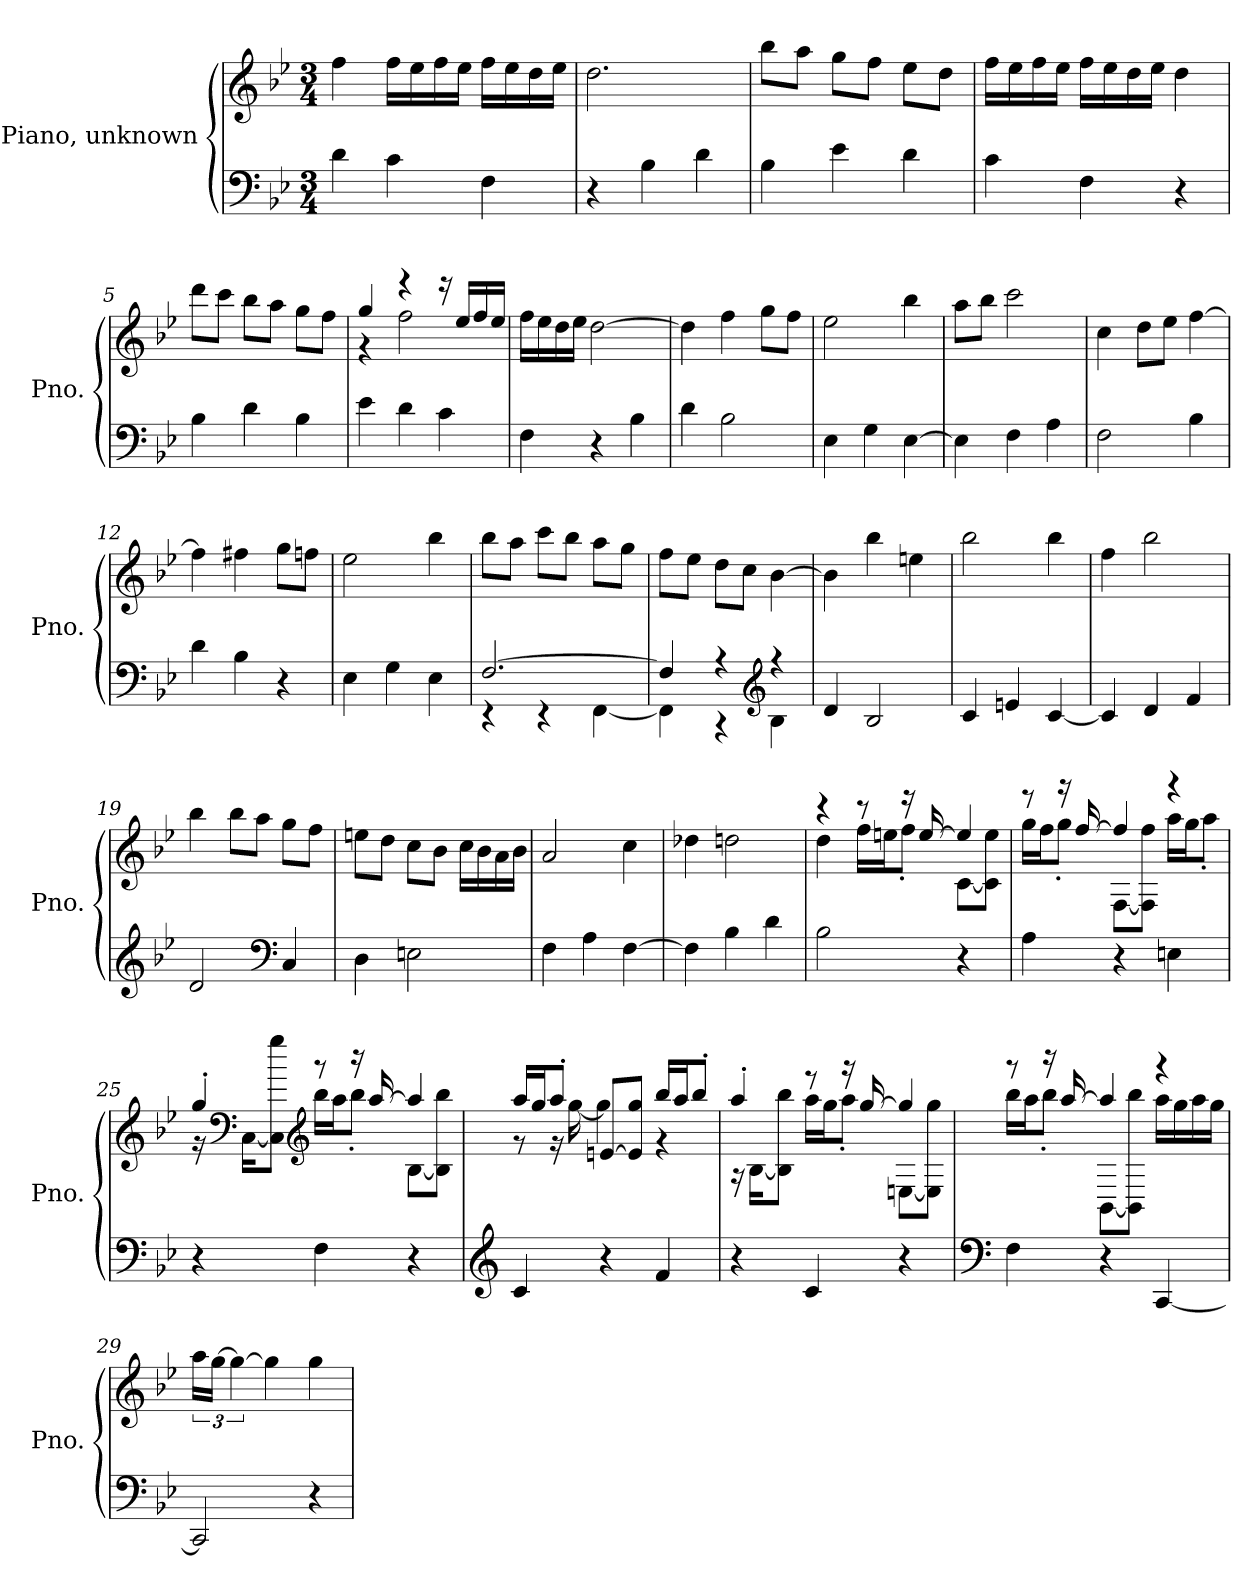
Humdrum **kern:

**kern	**kern
*part1	*part1
*staff2	*staff1
*I"Piano, unknown	*
*I'Pno.	*
*clefF4	*clefG2
*k[b-e-]	*k[b-e-]
*M3/4	*M3/4
*MM191	*MM191
=1	=1
4d\	4ff\
4c\	16ff\LL
.	16ee-\
.	16ff\
.	16ee-\JJ
4F\	16ff\LL
.	16ee-\
.	16dd\
.	16ee-\JJ
=2	=2
4r	2.dd\
4B-\	.
4d\	.
=3	=3
4B-\	8bb-\L
.	8aa\J
4e-\	8gg\L
.	8ff\J
4d\	8ee-\L
.	8dd\J
=4	=4
4c\	16ff\LL
.	16ee-\
.	16ff\
.	16ee-\JJ
4F\	16ff\LL
.	16ee-\
.	16dd\
.	16ee-\JJ
4r	4dd\
=5	=5
4B-\	8ddd\L
.	8ccc\J
4d\	8bb-\L
.	8aa\J
4B-\	8gg\L
.	8ff\J
!!LO:LB:g=z
=6	=6
*	*^
4e-\	4gg/	4r
4d\	4r	2ff\
4c\	16r	.
.	16ee-/LL	.
.	16ff/	.
.	16ee-/JJ	.
*	*v	*v
=7	=7
4F\	16ff\LL
.	16ee-\
.	16dd\
.	16ee-\JJ
4r	[2dd\
4B-\	.
=8	=8
4d\	4dd\]
2B-\	4ff\
.	8gg\L
.	8ff\J
=9	=9
4E-\	2ee-\
4G\	.
[4E-\	4bb-\
=10	=10
4E-\]	8aa\L
.	8bb-\J
4F\	2ccc\
4A\	.
=11	=11
2F\	4cc\
.	8dd\L
.	8ee-\J
4B-\	[4ff\
=12	=12
4d\	4ff\]
4B-\	4ff#X\
4r	8gg\L
.	8ffn\J
=13	=13
4E-\	2ee-\
4G\	.
4E-\	4bb-\
!!LO:LB:g=z
=14	=14
*^	*
[2.F/	4r	8bb-\L
.	.	8aa\J
.	4r	8ccc\L
.	.	8bb-\J
.	[4FF\	8aa\L
.	.	8gg\J
=15	=15	=15
4F/]	4FF\]	8ff\L
.	.	8ee-\J
4r	4r	8dd\L
.	.	8cc\J
*clefG2	*	*
4r	4B-\	[4b-\
*v	*v	*
=16	=16
4d/	4b-\]
2B-/	4bb-\
.	4een\
=17	=17
4c/	2bb-\
4en/	.
[4c/	4bb-\
=18	=18
4c/]	4ff\
4d/	2bb-\
4f/	.
=19	=19
2d/	4bb-\
.	8bb-\L
.	8aa\J
*clefF4	*
4C/	8gg\L
.	8ff\J
!!LO:LB:g=z
=20	=20
4D\	8een\L
.	8dd\J
2En\	8cc\L
.	8b-\J
.	16cc\LL
.	16b-\
.	16a\
.	16b-\JJ
=21	=21
4F\	2a/
4A\	.
[4F\	4cc\
=22	=22
4F\]	4dd-X\
4B-\	2ddn\
4d\	.
=23	=23
*	*^
2B-\	4r	4dd\
.	8r	16ff\LL
.	.	16een\J
.	16r	8ff'\J
.	[16ee/	.
4r	4ee/]	[8c\L
.	.	8c\] 8ee\J
=24	=24	=24
4A\	8r	16gg\LL
.	.	16ff\J
.	16r	8gg'\J
.	[16ff/	.
4r	4ff/]	[8F\L
.	.	8F\] 8ff\J
4En\	4r	16aa\LL
.	.	16gg\J
.	.	8aa'\J
!!LO:LB:g=z	!!
=25	=25	=25
4r	4gg'/	16r
*	*clefF4	*
.	.	[16C\KL
.	.	8C\] 8gg\J
*	*clefG2	*
4F\	8r	16bb-\LL
.	.	16aa\J
.	16r	8bb-'\J
.	[16aa/	.
4r	4aa/]	[8B-\L
.	.	8B-\] 8bb-\J
=26	=26	=26
*clefG2	*	*
4c/	16aa/LL	8r
.	16gg/J	.
.	8aa'/J	16r
.	.	[16gg\
4r	[8en/L	4gg\]
.	8e/] 8gg/J	.
4f/	16bb-/LL	4r
.	16aa/J	.
.	8bb-'/J	.
=27	=27	=27
4r	4aa'/	16r
.	.	[16B-\KL
.	.	8B-\] 8bb-\J
4c/	8r	16aa\LL
.	.	16gg\J
.	16r	8aa'\J
.	[16gg/	.
4r	4gg/]	[8En\L
.	.	8E\] 8gg\J
!!LO:LB:g=z	!!
=28	=28	=28
*clefF4	*	*
4F\	8r	16bb-\LL
.	.	16aa\J
.	16r	8bb-'\J
.	[16aa/	.
4r	4aa/]	[8BB-\L
.	.	8BB-\] 8bb-\J
[4CC/	4r	16aa\LL
.	.	16gg\
.	.	16aa\
.	.	16gg\JJ
*	*v	*v
=29	=29
2CC/]	24aa\LL
.	[24gg\JJ
.	6gg\_
.	4gg\]
4r	4gg\
=	=
*-	*-
